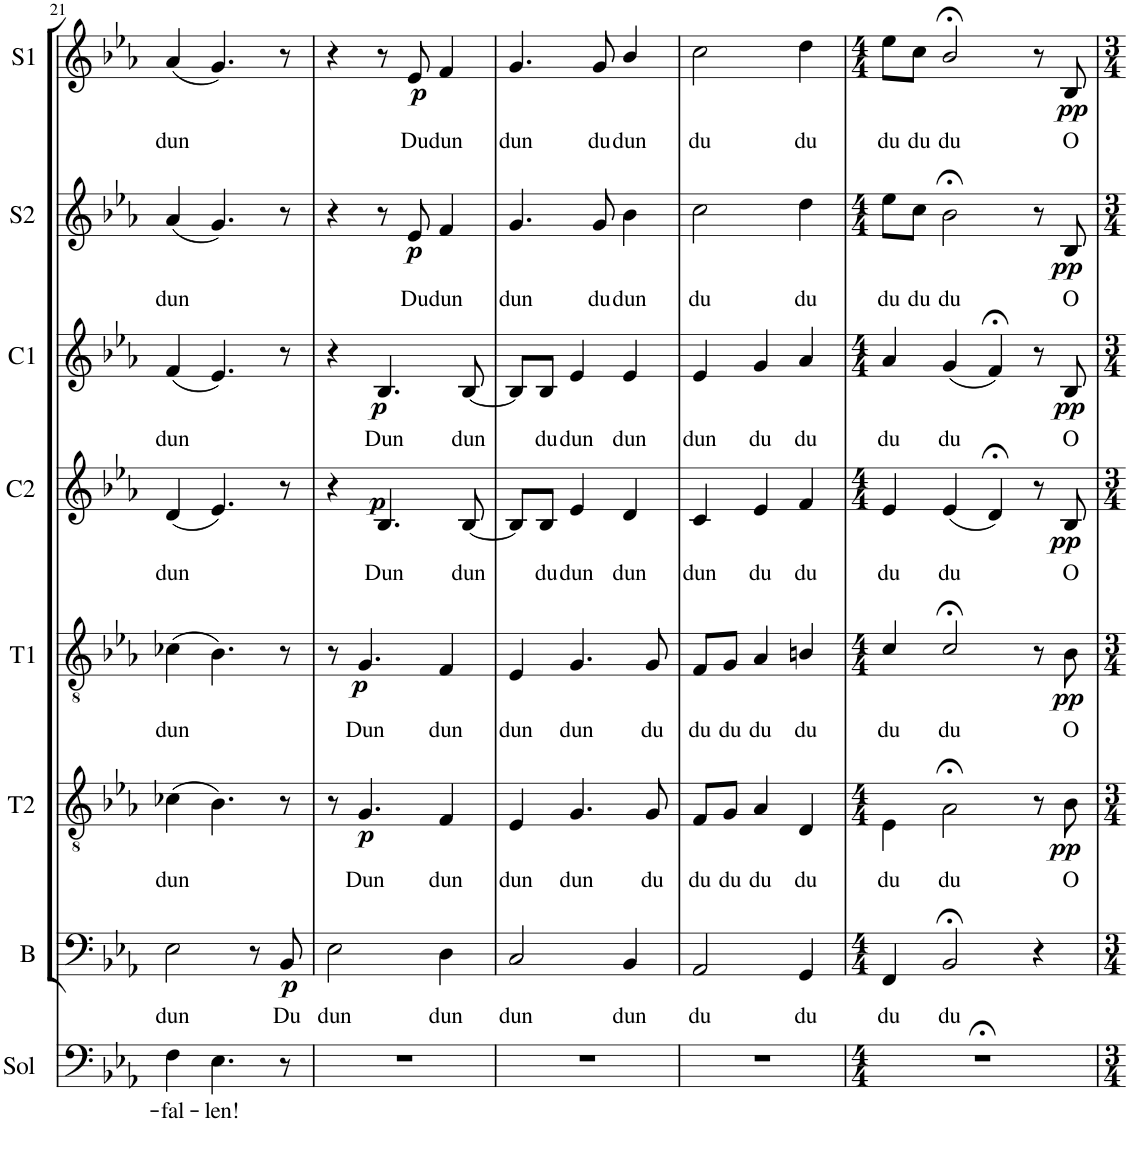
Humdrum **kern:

**kern	**text	**kern	**text	**dynam	**kern	**text	**dynam	**kern	**text	**dynam	**kern	**text	**dynam	**kern	**text	**dynam	**kern	**text	**dynam	**kern	**text	**dynam
*part8	*part8	*part7	*part7	*part7	*part6	*part6	*part6	*part5	*part5	*part5	*part4	*part4	*part4	*part3	*part3	*part3	*part2	*part2	*part2	*part1	*part1	*part1
*staff8	*staff8	*staff7	*staff7	*staff7	*staff6	*staff6	*staff6	*staff5	*staff5	*staff5	*staff4	*staff4	*staff4	*staff3	*staff3	*staff3	*staff2	*staff2	*staff2	*staff1	*staff1	*staff1
*I"Solo	*	*I"Bassi	*	*	*I"Tenori II	*	*	*I"Tenori I	*	*	*I"Contralti II	*	*	*I"Contralti I	*	*	*I"Soprani II	*	*	*I"Soprani I	*	*
*I'Sol	*	*I'B	*	*	*I'T2	*	*	*I'T1	*	*	*I'C2	*	*	*I'C1	*	*	*I'S2	*	*	*I'S1	*	*
!!LO:PB:g=z
*clefF4	*	*clefF4	*	*	*clefGv2	*	*	*clefGv2	*	*	*clefG2	*	*	*clefG2	*	*	*clefG2	*	*	*clefG2	*	*
*	*	*	*	*	*	*	*	*	*	*	*	*	*	*	*	*	*Trd1c2	*	*	*Trd1c2	*	*
*k[b-e-a-]	*	*k[b-e-a-]	*	*	*k[b-e-a-]	*	*	*k[b-e-a-]	*	*	*k[b-e-a-]	*	*	*k[b-e-a-]	*	*	*k[b-e-a-]	*	*	*k[b-e-a-]	*	*
*E-:	*	*E-:	*	*	*E-:	*	*	*E-:	*	*	*E-:	*	*	*E-:	*	*	*E-:	*	*	*E-:	*	*
*M3/4	*	*M3/4	*	*	*M3/4	*	*	*M3/4	*	*	*M3/4	*	*	*M3/4	*	*	*M3/4	*	*	*M3/4	*	*
=21	=21	=21	=21	=21	=21	=21	=21	=21	=21	=21	=21	=21	=21	=21	=21	=21	=21	=21	=21	=21	=21	=21
!	!LO:LY:b	!	!LO:LY:b	!	!	!LO:LY:b	!	!	!LO:LY:b	!	!	!LO:LY:b	!	!	!LO:LY:b	!	!	!LO:LY:b	!	!	!LO:LY:b	!
4F\	-fal-	2E-\	dun	.	(4c-X\	dun	.	(4c-X\	dun	.	(4d/	dun	.	(4f/	dun	.	(4a-/	dun	.	(4a-/	dun	.
!	!LO:LY:b	!	!	!	!	!	!	!	!	!	!	!	!	!	!	!	!	!	!	!	!	!
4.E-\	-len!	.	.	.	4.B-\)	.	.	4.B-\)	.	.	4.e-/)	.	.	4.e-/)	.	.	4.g/)	.	.	4.g/)	.	.
.	.	8r	.	.	.	.	.	.	.	.	.	.	.	.	.	.	.	.	.	.	.	.
!	!	!	!LO:LY:b	!LO:DY:b	!	!	!	!	!	!	!	!	!	!	!	!	!	!	!	!	!	!
8r	.	8BB-/	Du	p	8r	.	.	8r	.	.	8r	.	.	8r	.	.	8r	.	.	8r	.	.
=22	=22	=22	=22	=22	=22	=22	=22	=22	=22	=22	=22	=22	=22	=22	=22	=22	=22	=22	=22	=22	=22	=22
!	!	!	!LO:LY:b	!	!	!	!	!	!	!	!	!	!	!	!	!	!	!	!	!	!	!
2.r	.	2E-\	dun	.	8r	.	.	8r	.	.	4r	.	.	4r	.	.	4r	.	.	4r	.	.
!	!	!	!	!	!	!LO:LY:b	!LO:DY:b	!	!LO:LY:b	!LO:DY:b	!	!	!	!	!	!	!	!	!	!	!	!
.	.	.	.	.	4.G/	Dun	p	4.G/	Dun	p	.	.	.	.	.	.	.	.	.	.	.	.
!	!	!	!	!	!	!	!	!	!	!	!	!LO:LY:b	!LO:DY:b	!	!LO:LY:b	!LO:DY:b	!	!	!	!	!	!
.	.	.	.	.	.	.	.	.	.	.	4.B-/	Dun	p	4.B-/	Dun	p	8r	.	.	8r	.	.
!	!	!	!	!	!	!	!	!	!	!	!	!	!	!	!	!	!	!LO:LY:b	!LO:DY:b	!	!LO:LY:b	!LO:DY:b
.	.	.	.	.	.	.	.	.	.	.	.	.	.	.	.	.	8e-/	Du	p	8e-/	Du	p
!	!	!	!LO:LY:b	!	!	!LO:LY:b	!	!	!LO:LY:b	!	!	!	!	!	!	!	!	!LO:LY:b	!	!	!LO:LY:b	!
.	.	4D\	dun	.	4F/	dun	.	4F/	dun	.	.	.	.	.	.	.	4f/	dun	.	4f/	dun	.
!	!	!	!	!	!	!	!	!	!	!	!	!LO:LY:b	!	!	!LO:LY:b	!	!	!	!	!	!	!
.	.	.	.	.	.	.	.	.	.	.	[8B-/	dun	.	[8B-/	dun	.	.	.	.	.	.	.
=23	=23	=23	=23	=23	=23	=23	=23	=23	=23	=23	=23	=23	=23	=23	=23	=23	=23	=23	=23	=23	=23	=23
!	!	!	!LO:LY:b	!	!	!LO:LY:b	!	!	!LO:LY:b	!	!	!	!	!	!	!	!	!LO:LY:b	!	!	!LO:LY:b	!
2.r	.	2C/	dun	.	4E-/	dun	.	4E-/	dun	.	8B-/L]	.	.	8B-/L]	.	.	4.g/	dun	.	4.g/	dun	.
!	!	!	!	!	!	!	!	!	!	!	!	!LO:LY:b	!	!	!LO:LY:b	!	!	!	!	!	!	!
.	.	.	.	.	.	.	.	.	.	.	8B-/J	du	.	8B-/J	du	.	.	.	.	.	.	.
!	!	!	!	!	!	!LO:LY:b	!	!	!LO:LY:b	!	!	!LO:LY:b	!	!	!LO:LY:b	!	!	!	!	!	!	!
.	.	.	.	.	4.G/	dun	.	4.G/	dun	.	4e-/	dun	.	4e-/	dun	.	.	.	.	.	.	.
!	!	!	!	!	!	!	!	!	!	!	!	!	!	!	!	!	!	!LO:LY:b	!	!	!LO:LY:b	!
.	.	.	.	.	.	.	.	.	.	.	.	.	.	.	.	.	8g/	du	.	8g/	du	.
!	!	!	!LO:LY:b	!	!	!	!	!	!	!	!	!LO:LY:b	!	!	!LO:LY:b	!	!	!LO:LY:b	!	!	!LO:LY:b	!
.	.	4BB-/	dun	.	.	.	.	.	.	.	4d/	dun	.	4e-/	dun	.	4b-\	dun	.	4b-/	dun	.
!	!	!	!	!	!	!LO:LY:b	!	!	!LO:LY:b	!	!	!	!	!	!	!	!	!	!	!	!	!
.	.	.	.	.	8G/	du	.	8G/	du	.	.	.	.	.	.	.	.	.	.	.	.	.
=24	=24	=24	=24	=24	=24	=24	=24	=24	=24	=24	=24	=24	=24	=24	=24	=24	=24	=24	=24	=24	=24	=24
!	!	!	!LO:LY:b	!	!	!LO:LY:b	!	!	!LO:LY:b	!	!	!LO:LY:b	!	!	!LO:LY:b	!	!	!LO:LY:b	!	!	!LO:LY:b	!
2.r	.	2AA-/	du	.	8F/L	du	.	8F/L	du	.	4c/	dun	.	4e-/	dun	.	2cc\	du	.	2cc\	du	.
!	!	!	!	!	!	!LO:LY:b	!	!	!LO:LY:b	!	!	!	!	!	!	!	!	!	!	!	!	!
.	.	.	.	.	8G/J	du	.	8G/J	du	.	.	.	.	.	.	.	.	.	.	.	.	.
!	!	!	!	!	!	!LO:LY:b	!	!	!LO:LY:b	!	!	!LO:LY:b	!	!	!LO:LY:b	!	!	!	!	!	!	!
.	.	.	.	.	4A-/	du	.	4A-/	du	.	4e-/	du	.	4g/	du	.	.	.	.	.	.	.
!	!	!	!LO:LY:b	!	!	!LO:LY:b	!	!	!LO:LY:b	!	!	!LO:LY:b	!	!	!LO:LY:b	!	!	!LO:LY:b	!	!	!LO:LY:b	!
.	.	4GG/	du	.	4D/	du	.	4Bn/	du	.	4f/	du	.	4a-/	du	.	4dd\	du	.	4dd\	du	.
=25	=25	=25	=25	=25	=25	=25	=25	=25	=25	=25	=25	=25	=25	=25	=25	=25	=25	=25	=25	=25	=25	=25
*M4/4	*	*M4/4	*	*	*M4/4	*	*	*M4/4	*	*	*M4/4	*	*	*M4/4	*	*	*M4/4	*	*	*M4/4	*	*
!	!	!	!LO:LY:b	!	!	!LO:LY:b	!	!	!LO:LY:b	!	!	!LO:LY:b	!	!	!LO:LY:b	!	!	!LO:LY:b	!	!	!LO:LY:b	!
1r;<	.	4FF/	du	.	4E-\	du	.	4c/	du	.	4e-/	du	.	4a-/	du	.	8ee-\L	du	.	8ee-\L	du	.
!	!	!	!	!	!	!	!	!	!	!	!	!	!	!	!	!	!	!LO:LY:b	!	!	!LO:LY:b	!
.	.	.	.	.	.	.	.	.	.	.	.	.	.	.	.	.	8cc\J	du	.	8cc\J	du	.
!	!	!	!LO:LY:b	!	!	!LO:LY:b	!	!	!LO:LY:b	!	!	!LO:LY:b	!	!	!LO:LY:b	!	!	!LO:LY:b	!	!	!LO:LY:b	!
.	.	2BB-;</	du	.	2A-;<\	du	.	2c;</	du	.	(4e-/	du	.	(4g/	du	.	2b-;<\	du	.	2b-;</	du	.
.	.	.	.	.	.	.	.	.	.	.	4d;</)	.	.	4f;</)	.	.	.	.	.	.	.	.
.	.	4r	.	.	8r	.	.	8r	.	.	8r	.	.	8r	.	.	8r	.	.	8r	.	.
!	!	!	!	!	!	!LO:LY:b	!LO:DY:b	!	!LO:LY:b	!LO:DY:b	!	!LO:LY:b	!LO:DY:b	!	!LO:LY:b	!LO:DY:b	!	!LO:LY:b	!LO:DY:b	!	!LO:LY:b	!LO:DY:b
.	.	.	.	.	8B-\	O	pp	8B-\	O	pp	8B-/	O	pp	8B-/	O	pp	8B-/	O	pp	8B-/	O	pp
=	=	=	=	=	=	=	=	=	=	=	=	=	=	=	=	=	=	=	=	=	=	=
*-	*-	*-	*-	*-	*-	*-	*-	*-	*-	*-	*-	*-	*-	*-	*-	*-	*-	*-	*-	*-	*-	*-
